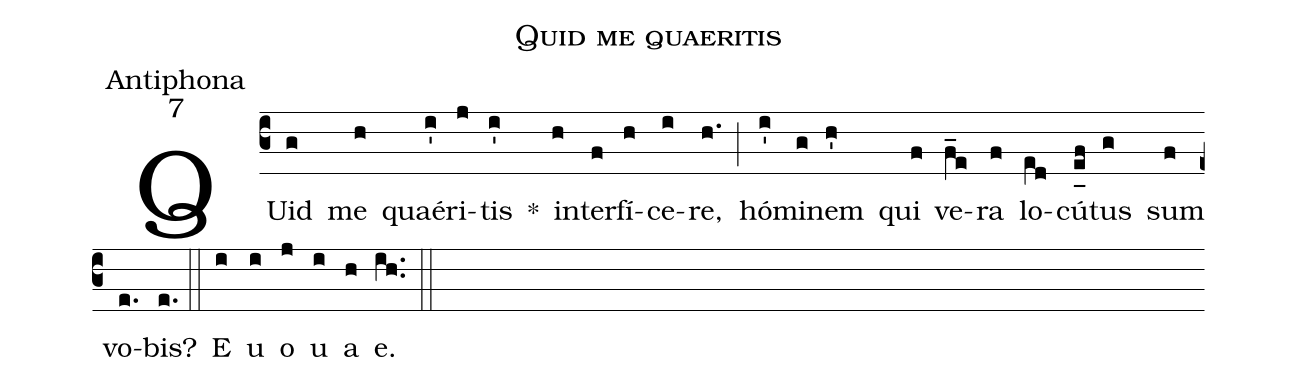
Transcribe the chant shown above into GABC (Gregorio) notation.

name:Quid me quaeritis;
office-part:Antiphona;
mode:7;
%%
(c3) QUid(g) me(h) quaé(i')ri(j)tis(i') *() in(h)ter(f)fí(h)ce(i)re,(h.) (;) hó(i')mi(g)nem(h') qui(f) ve(f_e)ra(f) lo(e[ll:1]d)cú(e_[uh:l]f)tus(g) sum(f) vo(e.)bis?(e.) (::) <eu>E(i) u(i) o(j) u(i) a(h) e.</eu>(ih..) (::)
